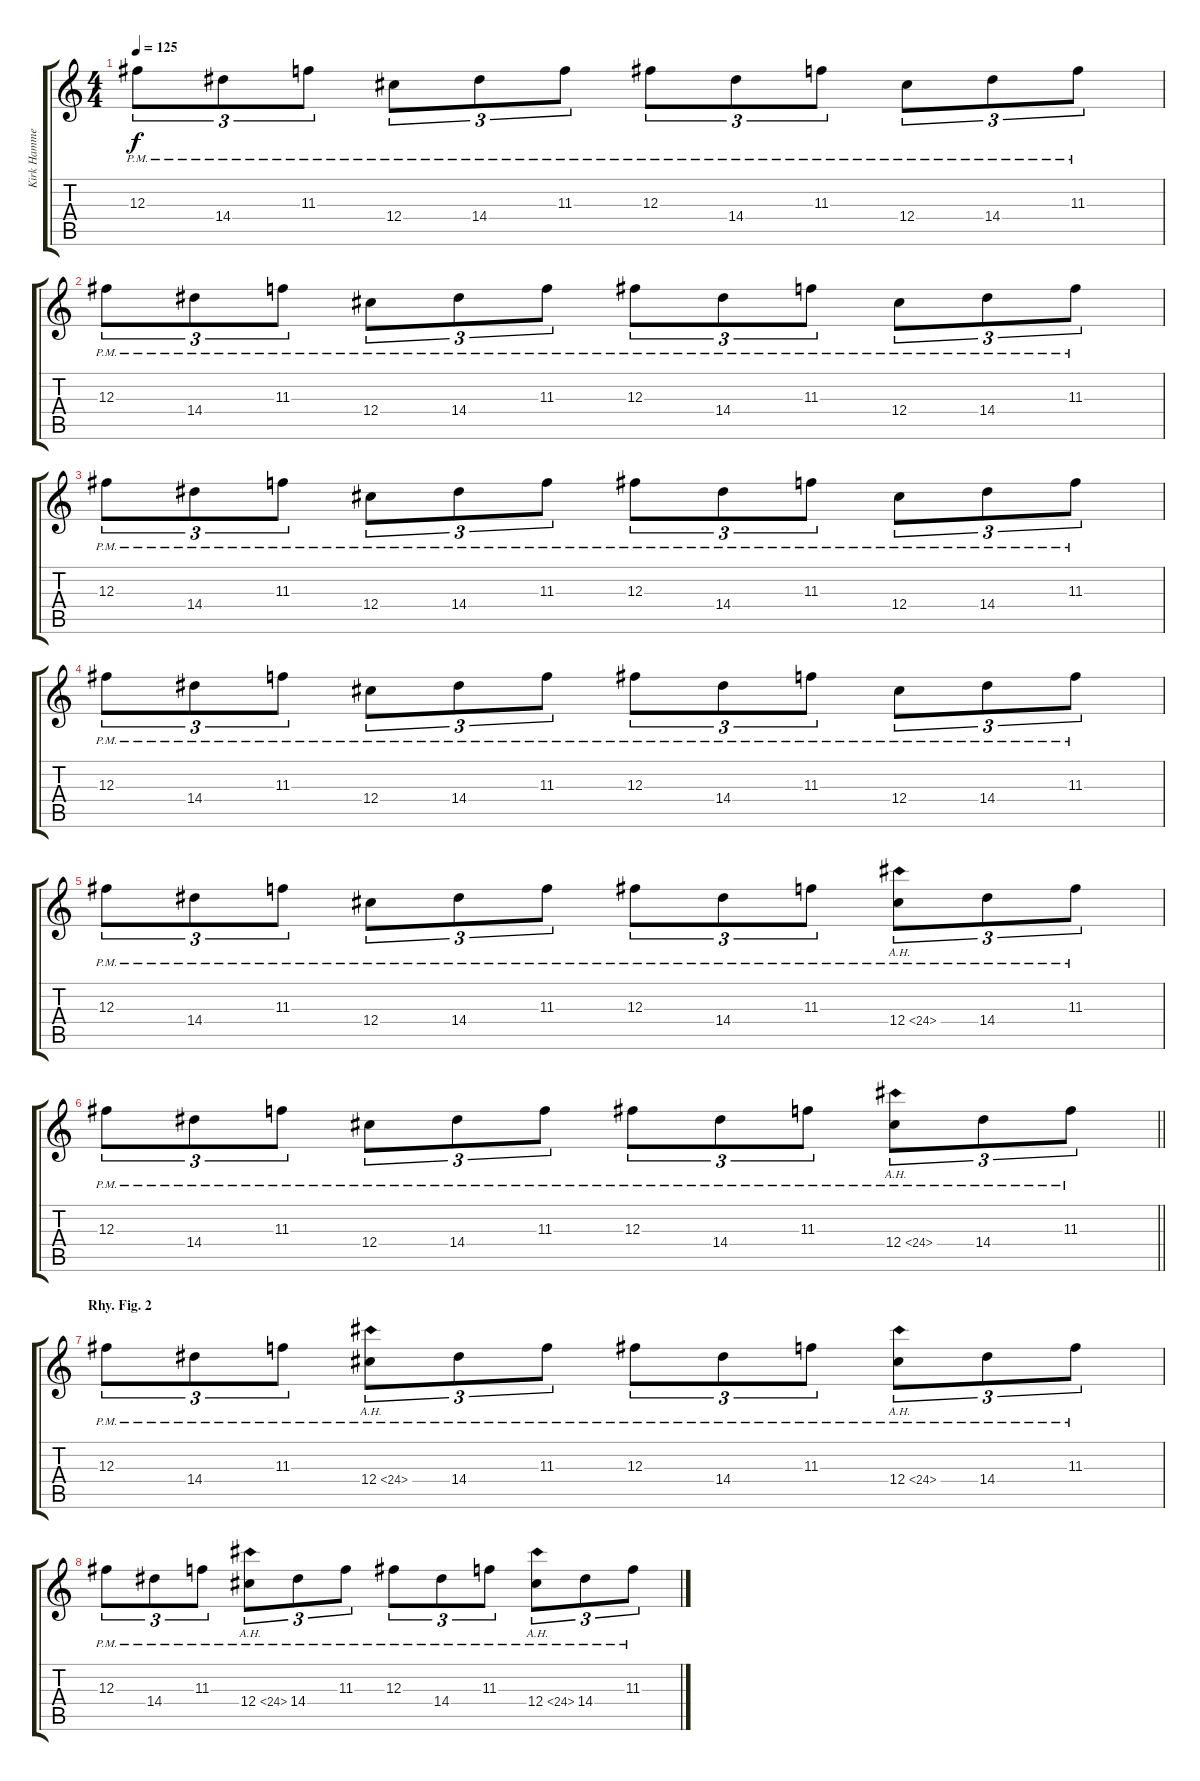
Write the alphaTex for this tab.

\track ("Kirk Hammett (Guitar)" "Kirk Hamme") {mute instrument distortionguitar}
\staff {score tabs}
\tuning (Eb4 Bb3 Gb3 Db3 Ab2 Eb2) {hide}
\ts (4 4)
\tempo 125
\clef g2
\ks c
12.3{pm}.8{tu (3 2) dy f} 14.4{pm}.8{tu (3 2)} 11.3{pm}.8{tu (3 2)} 12.4{pm}.8{tu (3 2)} 14.4{pm}.8{tu (3 2)} 11.3{pm}.8{tu (3 2)} 12.3{pm}.8{tu (3 2)} 14.4{pm}.8{tu (3 2)} 11.3{pm}.8{tu (3 2)} 12.4{pm}.8{tu (3 2)} 14.4{pm}.8{tu (3 2)} 11.3{pm}.8{tu (3 2)} |
12.3{pm}.8{tu (3 2)} 14.4{pm}.8{tu (3 2)} 11.3{pm}.8{tu (3 2)} 12.4{pm}.8{tu (3 2)} 14.4{pm}.8{tu (3 2)} 11.3{pm}.8{tu (3 2)} 12.3{pm}.8{tu (3 2)} 14.4{pm}.8{tu (3 2)} 11.3{pm}.8{tu (3 2)} 12.4{pm}.8{tu (3 2)} 14.4{pm}.8{tu (3 2)} 11.3{pm}.8{tu (3 2)} |
12.3{pm}.8{tu (3 2)} 14.4{pm}.8{tu (3 2)} 11.3{pm}.8{tu (3 2)} 12.4{pm}.8{tu (3 2)} 14.4{pm}.8{tu (3 2)} 11.3{pm}.8{tu (3 2)} 12.3{pm}.8{tu (3 2)} 14.4{pm}.8{tu (3 2)} 11.3{pm}.8{tu (3 2)} 12.4{pm}.8{tu (3 2)} 14.4{pm}.8{tu (3 2)} 11.3{pm}.8{tu (3 2)} |
12.3{pm}.8{tu (3 2)} 14.4{pm}.8{tu (3 2)} 11.3{pm}.8{tu (3 2)} 12.4{pm}.8{tu (3 2)} 14.4{pm}.8{tu (3 2)} 11.3{pm}.8{tu (3 2)} 12.3{pm}.8{tu (3 2)} 14.4{pm}.8{tu (3 2)} 11.3{pm}.8{tu (3 2)} 12.4{pm}.8{tu (3 2)} 14.4{pm}.8{tu (3 2)} 11.3{pm}.8{tu (3 2)} |
12.3{pm}.8{tu (3 2)} 14.4{pm}.8{tu (3 2)} 11.3{pm}.8{tu (3 2)} 12.4{pm}.8{tu (3 2)} 14.4{pm}.8{tu (3 2)} 11.3{pm}.8{tu (3 2)} 12.3{pm}.8{tu (3 2)} 14.4{pm}.8{tu (3 2)} 11.3{pm}.8{tu (3 2)} 12.4{ah 12 pm}.8{tu (3 2)} 14.4{pm}.8{tu (3 2)} 11.3{pm}.8{tu (3 2)} |
\barLineRight lightlight
12.3{pm}.8{tu (3 2)} 14.4{pm}.8{tu (3 2)} 11.3{pm}.8{tu (3 2)} 12.4{pm}.8{tu (3 2)} 14.4{pm}.8{tu (3 2)} 11.3{pm}.8{tu (3 2)} 12.3{pm}.8{tu (3 2)} 14.4{pm}.8{tu (3 2)} 11.3{pm}.8{tu (3 2)} 12.4{ah 12 pm}.8{tu (3 2)} 14.4{pm}.8{tu (3 2)} 11.3{pm}.8{tu (3 2)} |
\section ("" "Rhy. Fig. 2")
12.3{pm}.8{tu (3 2)} 14.4{pm}.8{tu (3 2)} 11.3{pm}.8{tu (3 2)} 12.4{ah 12 pm}.8{tu (3 2)} 14.4{pm}.8{tu (3 2)} 11.3{pm}.8{tu (3 2)} 12.3{pm}.8{tu (3 2)} 14.4{pm}.8{tu (3 2)} 11.3{pm}.8{tu (3 2)} 12.4{ah 12 pm}.8{tu (3 2)} 14.4{pm}.8{tu (3 2)} 11.3{pm}.8{tu (3 2)} |
12.3{pm}.8{tu (3 2)} 14.4{pm}.8{tu (3 2)} 11.3{pm}.8{tu (3 2)} 12.4{ah 12 pm}.8{tu (3 2)} 14.4{pm}.8{tu (3 2)} 11.3{pm}.8{tu (3 2)} 12.3{pm}.8{tu (3 2)} 14.4{pm}.8{tu (3 2)} 11.3{pm}.8{tu (3 2)} 12.4{ah 12 pm}.8{tu (3 2)} 14.4{pm}.8{tu (3 2)} 11.3{pm}.8{tu (3 2)}
